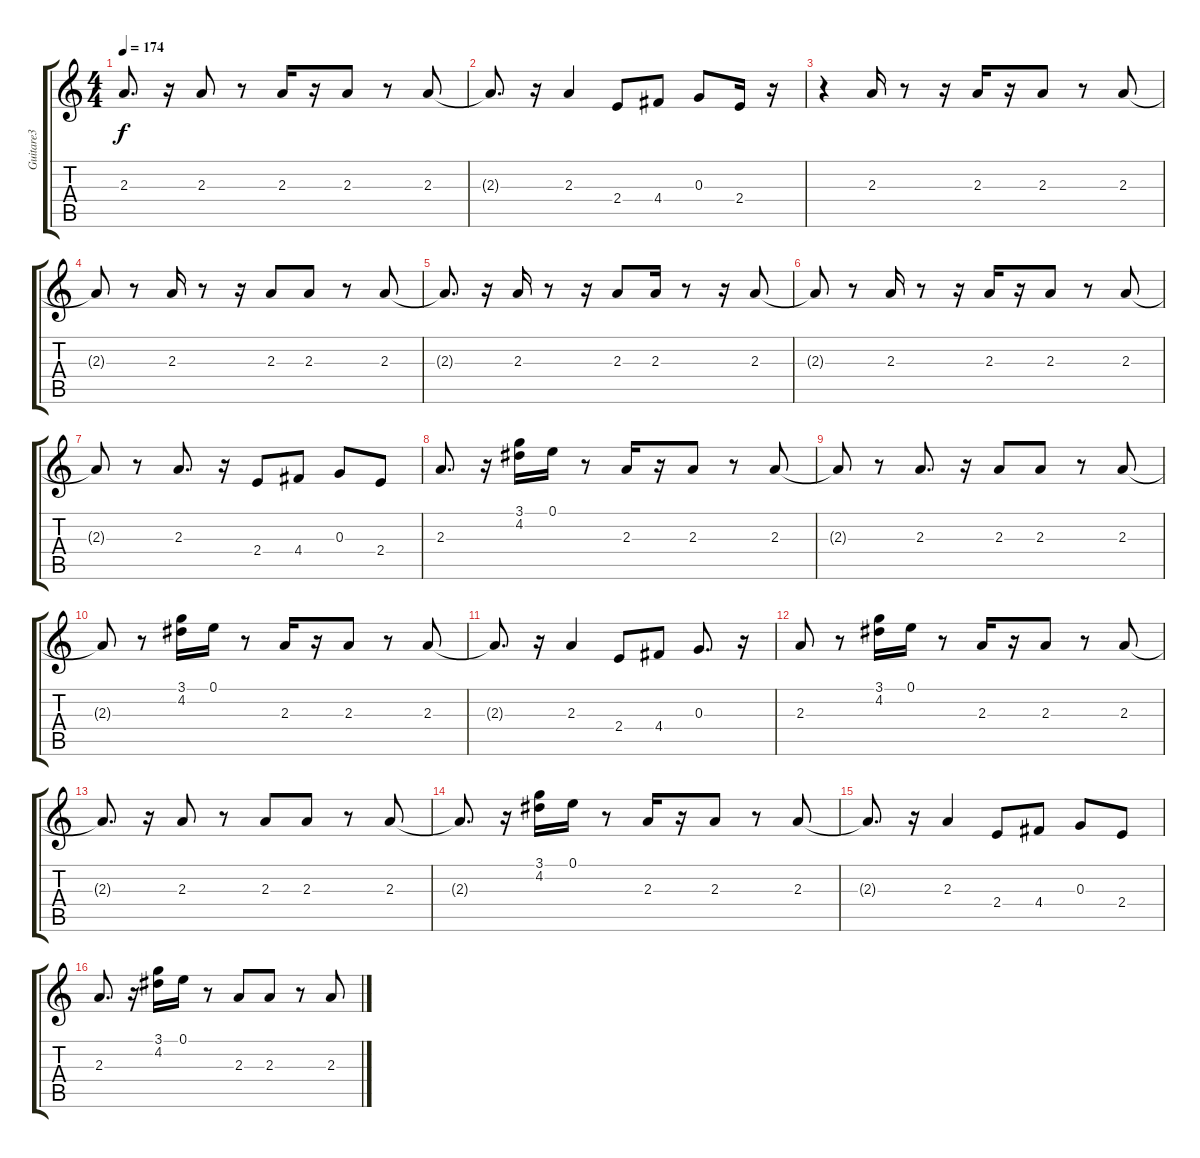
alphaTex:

\track ("Guitare3" "Guitare3") {instrument distortionguitar}
\staff {score tabs}
\tuning (E4 B3 G3 D3 A2 E2) {hide}
\ts (4 4)
\tempo 174
\clef g2
\ks c
2.3{t}.8{d dy f} r.16 2.3.8 r.8 2.3.16 r.16 2.3.8 r.8 2.3.8 |
2.3{t}.8{d} r.16 2.3.4 2.4.8 4.4.8 0.3.8 2.4.16 r.16 |
r.4 2.3.16 r.8 r.16 2.3.16 r.16 2.3.8 r.8 2.3.8 |
2.3{t}.8 r.8 2.3.16 r.8 r.16 2.3.8 2.3.8 r.8 2.3.8 |
2.3{t}.8{d} r.16 2.3.16 r.8 r.16 2.3.8 2.3.16 r.8 r.16 2.3.8 |
2.3{t}.8 r.8 2.3.16 r.8 r.16 2.3.16 r.16 2.3.8 r.8 2.3.8 |
2.3{t}.8 r.8 2.3.8{d} r.16 2.4.8 4.4.8 0.3.8 2.4.8 |
2.3.8{d} r.16 (3.1 4.2).16 0.1.16 r.8 2.3.16 r.16 2.3.8 r.8 2.3.8 |
2.3{t}.8 r.8 2.3.8{d} r.16 2.3.8 2.3.8 r.8 2.3.8 |
2.3{t}.8 r.8 (3.1 4.2).16 0.1.16 r.8 2.3.16 r.16 2.3.8 r.8 2.3.8 |
2.3{t}.8{d} r.16 2.3.4 2.4.8 4.4.8 0.3.8{d} r.16 |
2.3.8 r.8 (3.1 4.2).16 0.1.16 r.8 2.3.16 r.16 2.3.8 r.8 2.3.8 |
2.3{t}.8{d} r.16 2.3.8 r.8 2.3.8 2.3.8 r.8 2.3.8 |
2.3{t}.8{d} r.16 (3.1 4.2).16 0.1.16 r.8 2.3.16 r.16 2.3.8 r.8 2.3.8 |
2.3{t}.8{d} r.16 2.3.4 2.4.8 4.4.8 0.3.8 2.4.8 |
2.3.8{d} r.16 (3.1 4.2).16 0.1.16 r.8 2.3.8 2.3.8 r.8 2.3.8
